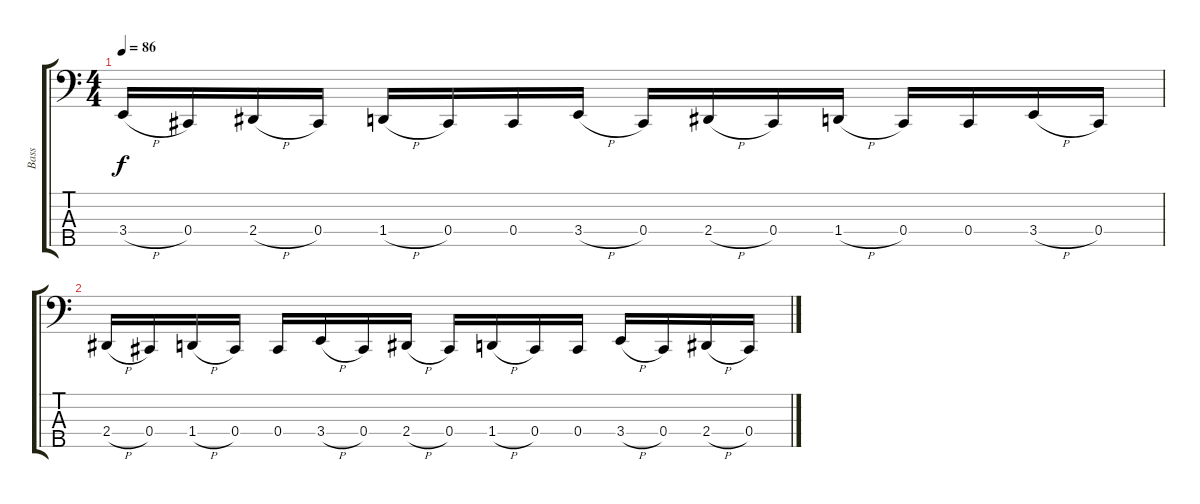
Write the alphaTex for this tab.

\track ("Bass" "Bass") {instrument electricbasspick}
\staff {score tabs}
\tuning (Gb2 Db2 Ab1 Db1 Ab0) {hide}
\ts (4 4)
\tempo 86
\clef f4
\ks c
3.4{h}.16{dy f} 0.4.16 2.4{h}.16 0.4.16 1.4{h}.16 0.4.16 0.4.16 3.4{h}.16 0.4.16 2.4{h}.16 0.4.16 1.4{h}.16 0.4.16 0.4.16 3.4{h}.16 0.4.16 |
2.4{h}.16 0.4.16 1.4{h}.16 0.4.16 0.4.16 3.4{h}.16 0.4.16 2.4{h}.16 0.4.16 1.4{h}.16 0.4.16 0.4.16 3.4{h}.16 0.4.16 2.4{h}.16 0.4.16
